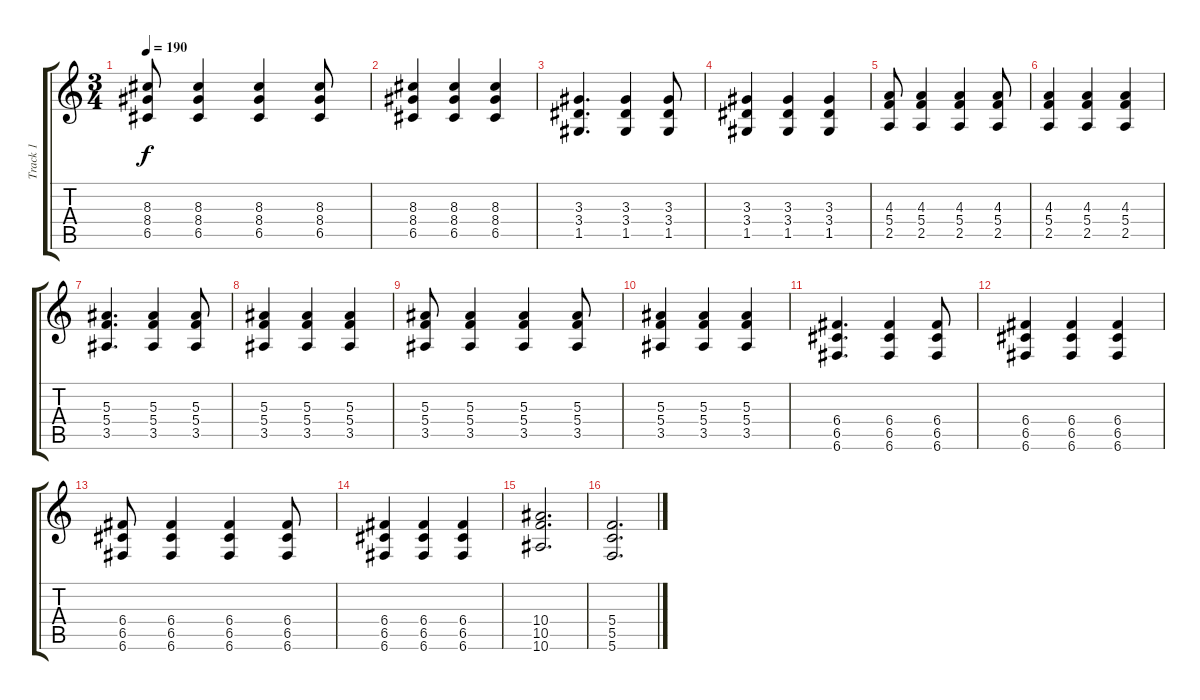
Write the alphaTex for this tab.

\track ("Track 1" "Track 1") {instrument overdrivenguitar}
\staff {score tabs}
\tuning (D4 A3 F3 C3 G2 C2) {hide}
\ts (3 4)
\tempo 190
\clef g2
\ks c
(8.3 8.4 6.5).8{dy f} (8.3 8.4 6.5).4 (8.3 8.4 6.5).4 (8.3 8.4 6.5).8 |
(8.3 8.4 6.5).4 (8.3 8.4 6.5).4 (8.3 8.4 6.5).4 |
(3.3 3.4 1.5).4{d} (3.3 3.4 1.5).4 (3.3 3.4 1.5).8 |
(3.3 3.4 1.5).4 (3.3 3.4 1.5).4 (3.3 3.4 1.5).4 |
(4.3 5.4 2.5).8 (4.3 5.4 2.5).4 (4.3 5.4 2.5).4 (4.3 5.4 2.5).8 |
(4.3 5.4 2.5).4 (4.3 5.4 2.5).4 (4.3 5.4 2.5).4 |
(5.3 5.4 3.5).4{d} (5.3 5.4 3.5).4 (5.3 5.4 3.5).8 |
(5.3 5.4 3.5).4 (5.3 5.4 3.5).4 (5.3 5.4 3.5).4 |
(5.3 5.4 3.5).8 (5.3 5.4 3.5).4 (5.3 5.4 3.5).4 (5.3 5.4 3.5).8 |
(5.3 5.4 3.5).4 (5.3 5.4 3.5).4 (5.3 5.4 3.5).4 |
(6.4 6.5 6.6).4{d} (6.4 6.5 6.6).4 (6.4 6.5 6.6).8 |
(6.4 6.5 6.6).4 (6.4 6.5 6.6).4 (6.4 6.5 6.6).4 |
(6.4 6.5 6.6).8 (6.4 6.5 6.6).4 (6.4 6.5 6.6).4 (6.4 6.5 6.6).8 |
(6.4 6.5 6.6).4 (6.4 6.5 6.6).4 (6.4 6.5 6.6).4 |
(10.4 10.5 10.6).2{d} |
(5.4 5.5 5.6).2{d}
